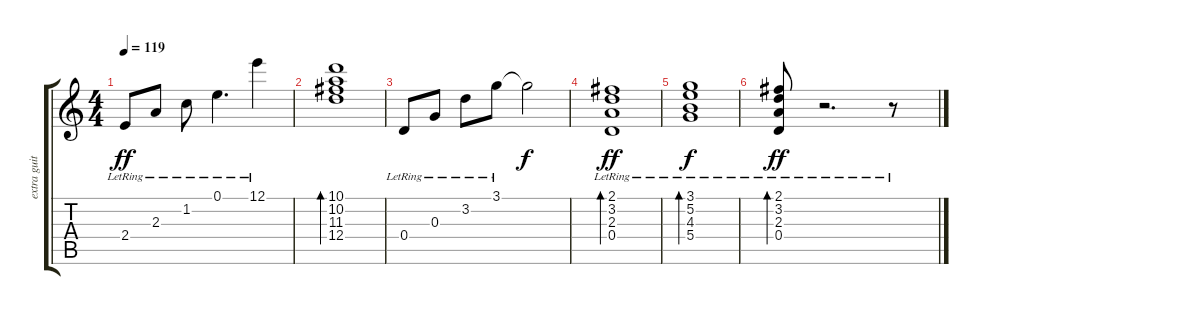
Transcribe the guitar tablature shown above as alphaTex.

\track ("extra guitar" "extra guit") {instrument electricguitarclean}
\staff {score tabs}
\tuning (E4 B3 G3 D3 A2 E2) {hide}
\ts (4 4)
\tempo 119
\clef g2
\ks c
2.4{lr}.8{dy ff} 2.3{lr}.8 1.2{lr}.8 0.1{lr}.4{d} 12.1{lr}.4 |
(10.1 10.2 11.3 12.4).1{bd 60} |
0.4{lr}.8 0.3{lr}.8 3.2{lr}.8 3.1{lr}.8 3.1{t}.2{dy f} |
(2.1{lr} 3.2 2.3 0.4).1{bd 60 dy ff} |
(3.1{lr} 5.2{lr} 4.3{lr} 5.4{lr}).1{bd 120 dy f} |
(2.1{lr} 3.2 2.3 0.4).8{bd 60 dy ff} r.2{d} r.8
